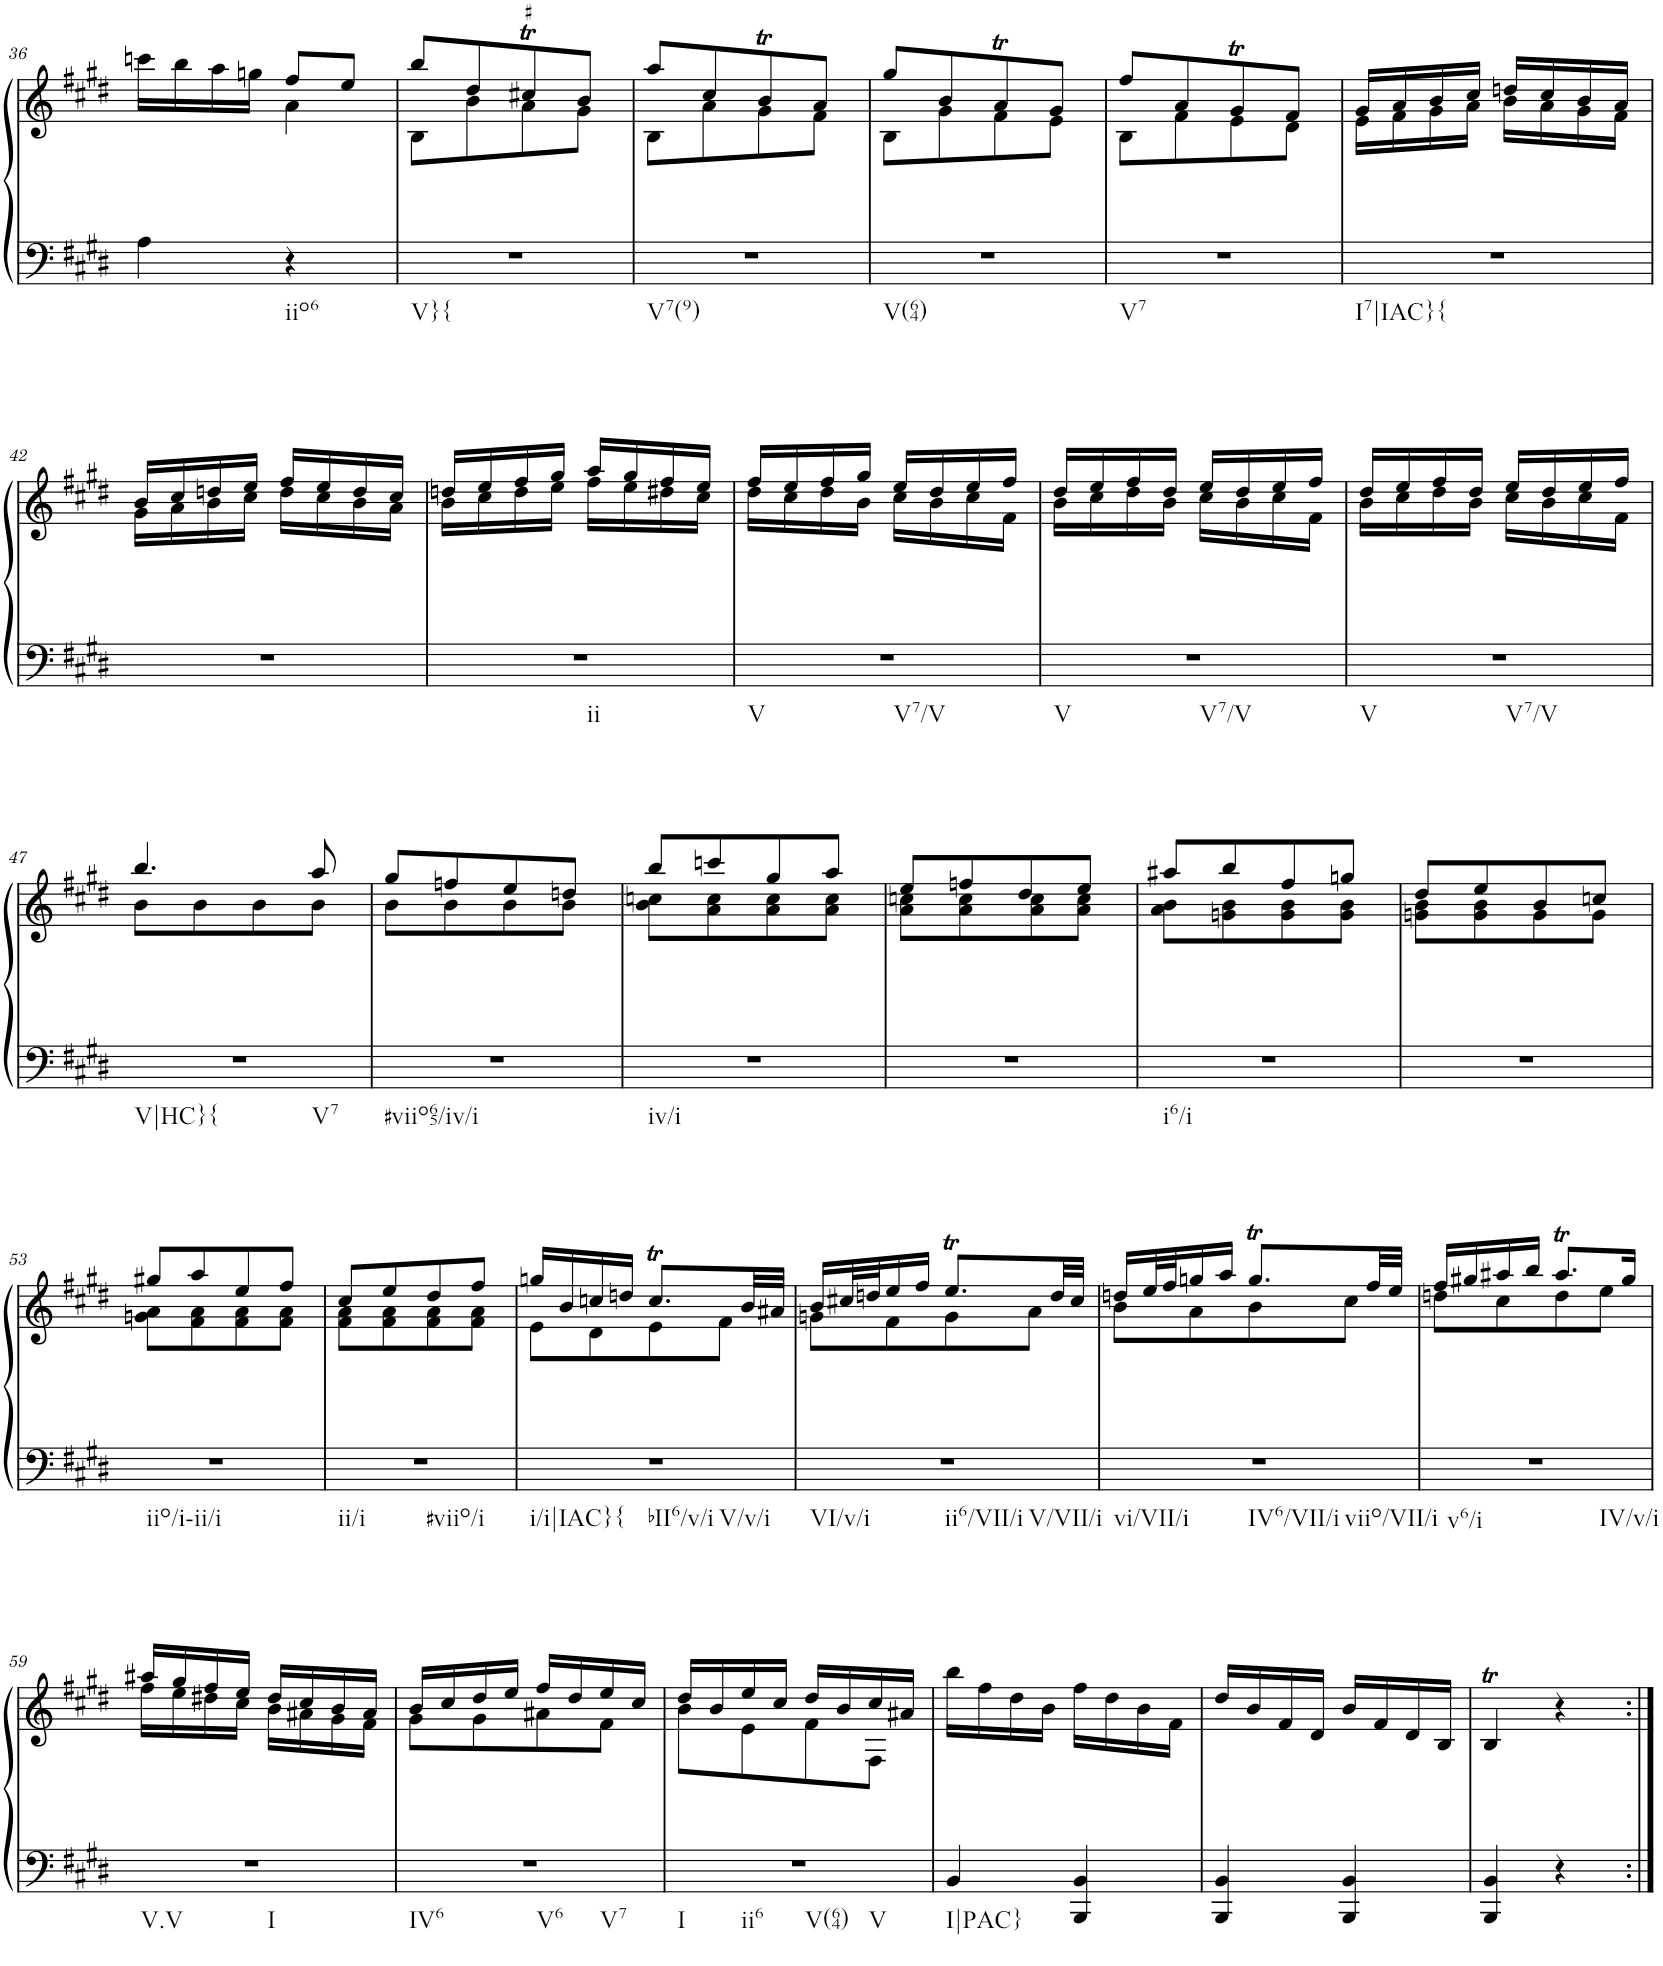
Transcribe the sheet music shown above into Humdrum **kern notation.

**kern	**kern
*part1	*part1
*staff2	*staff1
*I"Piano	*
*I'Pno.	*
!!LO:PB:g=z
*clefF4	*clefG2
*k[f#c#g#d#]	*k[f#c#g#d#]
*M2/4	*M2/4
=36	=36
*	*^
4A\	16cccn\LL	4ryy
.	16bb\	.
.	16aa\	.
.	16ggn\JJ	.
!LO:TX:b:t=iio6	!	!
4r	8ff#/L	4a\
.	8ee/J	.
=37	=37	=37
!LO:TX:b:t=V}{	!	!
2r	8bb/L	8B\L
.	8dd#/	8b\
!	!LO:TR:acc=#	!
.	8cc#XT/	8a\
.	8b/J	8g#\J
=38	=38	=38
!LO:TX:b:t=V7(9)	!	!
2r	8aa/L	8B\L
.	8cc#/	8a\
.	8bT/	8g#\
.	8a/J	8f#\J
=39	=39	=39
!LO:TX:b:t=V(64)	!	!
2r	8gg#/L	8B\L
.	8b/	8g#\
.	8aT/	8f#\
.	8g#/J	8e\J
=40	=40	=40
!LO:TX:b:t=V7	!	!
2r	8ff#/L	8B\L
.	8a/	8f#\
.	8g#t/	8e\
.	8f#/J	8d#\J
=41	=41	=41
!LO:TX:b:t=I7|IAC}{	!	!
2r	16g#/LL	16e\LL
.	16a/	16f#\
.	16b/	16g#\
.	16cc#/JJ	16a\JJ
.	16ddn/LL	16b\LL
.	16cc#/	16a\
.	16b/	16g#\
.	16a/JJ	16f#\JJ
!!LO:LB:g=z	!!
=42	=42	=42
2r	16b/LL	16g#\LL
.	16cc#/	16a\
.	16ddn/	16b\
.	16ee/JJ	16cc#\JJ
.	16ff#/LL	16dd\LL
.	16ee/	16cc#\
.	16dd/	16b\
.	16cc#/JJ	16a\JJ
=43	=43	=43
!LO:TX:b:t=ii	!	!
2r	16ddn/LL	16b\LL
.	16ee/	16cc#\
.	16ff#/	16dd\
.	16gg#/JJ	16ee\JJ
.	16aa/LL	16ff#\LL
.	16gg#/	16ee\
.	16ff#/	16dd#X\
.	16ee/JJ	16cc#\JJ
=44	=44	=44
!LO:TX:b:t=V	!	!
!LO:TX:b:t=V7/V	!	!
2r	16ff#/LL	16dd#\LL
.	16ee/	16cc#\
.	16ff#/	16dd#\
.	16gg#/JJ	16b\JJ
.	16ee/LL	16cc#\LL
.	16dd#/	16b\
.	16ee/	16cc#\
.	16ff#/JJ	16f#\JJ
=45	=45	=45
!LO:TX:b:t=V	!	!
!LO:TX:b:t=V7/V	!	!
2r	16dd#/LL	16b\LL
.	16ee/	16cc#\
.	16ff#/	16dd#\
.	16dd#/JJ	16b\JJ
.	16ee/LL	16cc#\LL
.	16dd#/	16b\
.	16ee/	16cc#\
.	16ff#/JJ	16f#\JJ
=46	=46	=46
!LO:TX:b:t=V	!	!
!LO:TX:b:t=V7/V	!	!
2r	16dd#/LL	16b\LL
.	16ee/	16cc#\
.	16ff#/	16dd#\
.	16dd#/JJ	16b\JJ
.	16ee/LL	16cc#\LL
.	16dd#/	16b\
.	16ee/	16cc#\
.	16ff#/JJ	16f#\JJ
!!LO:LB:g=z	!!
=47	=47	=47
!LO:TX:b:t=V|HC}{	!	!
!LO:TX:b:t=V7	!	!
2r	4.bb/	8b\L
.	.	8b\
.	.	8b\
.	8aa/	8b\J
=48	=48	=48
!LO:TX:b:t=#viio65/iv/i	!	!
2r	8gg#/L	8b\L
.	8ffn/	8b\
.	8ee/	8b\
.	8ddn/J	8b\J
=49	=49	=49
!LO:TX:b:t=iv/i	!	!
2r	8bb/L	8b\ 8ccn\L
.	8cccn/	8a\ 8cc\
.	8gg#/	8a\ 8cc\
.	8aa/J	8a\ 8cc\J
=50	=50	=50
2r	8ee/L	8a\ 8ccn\L
.	8ffn/	8a\ 8cc\
.	8dd#/	8a\ 8cc\
.	8ee/J	8a\ 8cc\J
=51	=51	=51
!LO:TX:b:t=i6/i	!	!
2r	8aa#X/L	8a\ 8b\L
.	8bb/	8gn\ 8b\
.	8ff#/	8g\ 8b\
.	8ggn/J	8g\ 8b\J
=52	=52	=52
2r	8dd#/L	8gn\ 8b\L
.	8ee/	8g\ 8b\
.	8b/	8g\
.	8ccn/J	8g\J
!!LO:LB:g=z	!!
=53	=53	=53
!LO:TX:b:t=iio/i-ii/i	!	!
2r	8gg#X/L	8gn\ 8a\L
.	8aa/	8f#\ 8a\
.	8ee/	8f#\ 8a\
.	8ff#/J	8f#\ 8a\J
=54	=54	=54
!LO:TX:b:t=ii/i	!	!
!LO:TX:b:t=#viio/i	!	!
2r	8cc#/L	8f#\ 8a\L
.	8ee/	8f#\ 8a\
.	8dd#/	8f#\ 8a\
.	8ff#/J	8f#\ 8a\J
=55	=55	=55
!LO:TX:b:t=i/i|IAC}{	!	!
!LO:TX:b:t=bII6/v/i	!	!
!LO:TX:b:t=V/v/i	!	!
2r	16ggn/LL	8e\L
.	16b/	.
.	16ccn/	8d#\
.	16ddn/JJ	.
.	8.ccT/L	8e\
.	.	8f#\J
.	32b/LL	.
.	32a#X/JJJ	.
=56	=56	=56
!LO:TX:b:t=VI/v/i	!	!
!LO:TX:b:t=ii6/VII/i	!	!
!LO:TX:b:t=V/VII/i	!	!
2r	16b/LL	8gn\L
.	32cc#X/L	.
.	32ddn/J	.
.	16ee/	8f#\
.	16ff#/JJ	.
.	8.eeT/L	8g\
.	.	8a\J
.	32dd/LL	.
.	32cc#/JJJ	.
=57	=57	=57
!LO:TX:b:t=vi/VII/i	!	!
!LO:TX:b:t=IV6/VII/i	!	!
!LO:TX:b:t=viio/VII/i	!	!
2r	16ddn/LL	8b\L
.	32ee/L	.
.	32ff#/J	.
.	16ggn/	8a\
.	16aa/JJ	.
.	8.ggT/L	8b\
.	.	8cc#\J
.	32ff#/LL	.
.	32ee/JJJ	.
=58	=58	=58
!LO:TX:b:t=v6/i	!	!
!LO:TX:b:t=IV/v/i	!	!
2r	16ff#/LL	8ddn\L
.	16gg#X/	.
.	16aa#X/	8cc#\
.	16bb/JJ	.
.	8.aa#t/L	8dd\
.	.	8ee\J
.	16gg#/Jk	.
!!LO:LB:g=z	!!
=59	=59	=59
!LO:TX:b:t=V.V	!	!
!LO:TX:b:t=I	!	!
2r	16aa#X/LL	16ff#\LL
.	16gg#/	16ee\
.	16ff#/	16dd#X\
.	16ee/JJ	16cc#\JJ
.	16dd#/LL	16b\LL
.	16cc#/	16a#X\
.	16b/	16g#\
.	16a#/JJ	16f#\JJ
=60	=60	=60
!LO:TX:b:t=IV6	!	!
!LO:TX:b:t=V6	!	!
!LO:TX:b:t=V7	!	!
2r	16b/LL	8g#\L
.	16cc#/	.
.	16dd#/	8g#\
.	16ee/JJ	.
.	16ff#/LL	8a#X\
.	16dd#/	.
.	16ee/	8f#\J
.	16cc#/JJ	.
=61	=61	=61
!LO:TX:b:t=I	!	!
!LO:TX:b:t=ii6	!	!
!LO:TX:b:t=V(64)	!	!
!LO:TX:b:t=V	!	!
2r	16dd#/LL	8b\L
.	16b/	.
.	16ee/	8e\
.	16cc#/JJ	.
.	16dd#/LL	8f#\
.	16b/	.
.	16cc#/	8F#\J
.	16a#X/JJ	.
*	*v	*v
=62	=62
!LO:TX:b:t=I|PAC}	!
4BB/	16bb\LL
.	16ff#\
.	16dd#\
.	16b\JJ
4BBB/ 4BB/	16ff#\LL
.	16dd#\
.	16b\
.	16f#\JJ
=63	=63
4BBB/ 4BB/	16dd#/LL
.	16b/
.	16f#/
.	16d#/JJ
4BBB/ 4BB/	16b/LL
.	16f#/
.	16d#/
.	16B/JJ
=64	=64
4BBB/ 4BB/	4BT/
4r	4r
=:|!	=:|!
*-	*-
